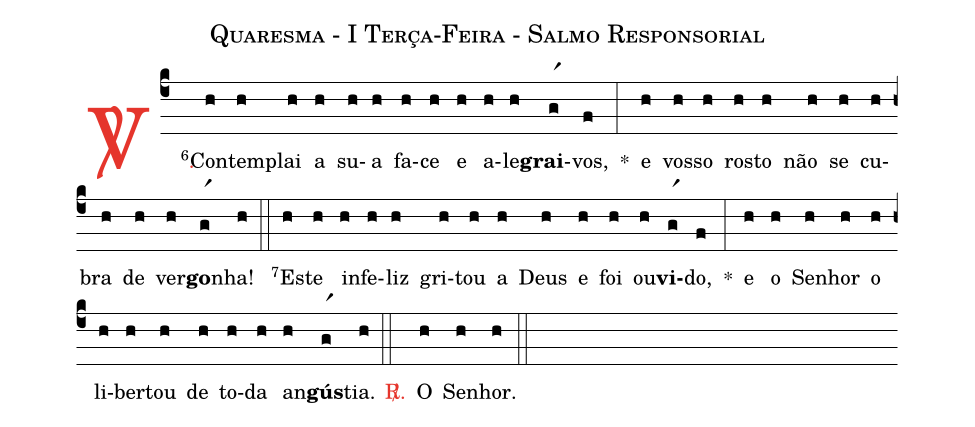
name: Quaresma - I Terça-Feira - Salmo Responsorial;
%%
(c4)

<c><sp>V/</sp>.</c>() <v>\VSup{6}</v>Con(h)tem(h)plai(h) a(h) su(h)a(h) fa(h)ce(h) e(h) a(h)le(h)<b>grai</b>-(gr1)vos,(f) *(:)
e(h) vos(h)so(h) ros(h)to(h) não(h) se(h) cu(h)bra(h) de(h) ver(h)<b>go</b>(gr1)nha!(h)

(::)

<v>\VSup{7}</v>Es(h)te(h) in(h)fe(h)liz(h) gri(h)tou(h) a(h) Deus(h) e(h) foi(h) ou(h)<b>vi</b>(gr1)do,(f) *(:)
e(h) o(h) Se(h)nhor(h) o(h) li(h)ber(h)tou(h) de(h) to(h)da(h) an(h)<b>gús</b>(gr1)tia.(h)

(::)

<c><sp>R/</sp>.</c>() O(h) Se(h)nhor.(h)

(::)
